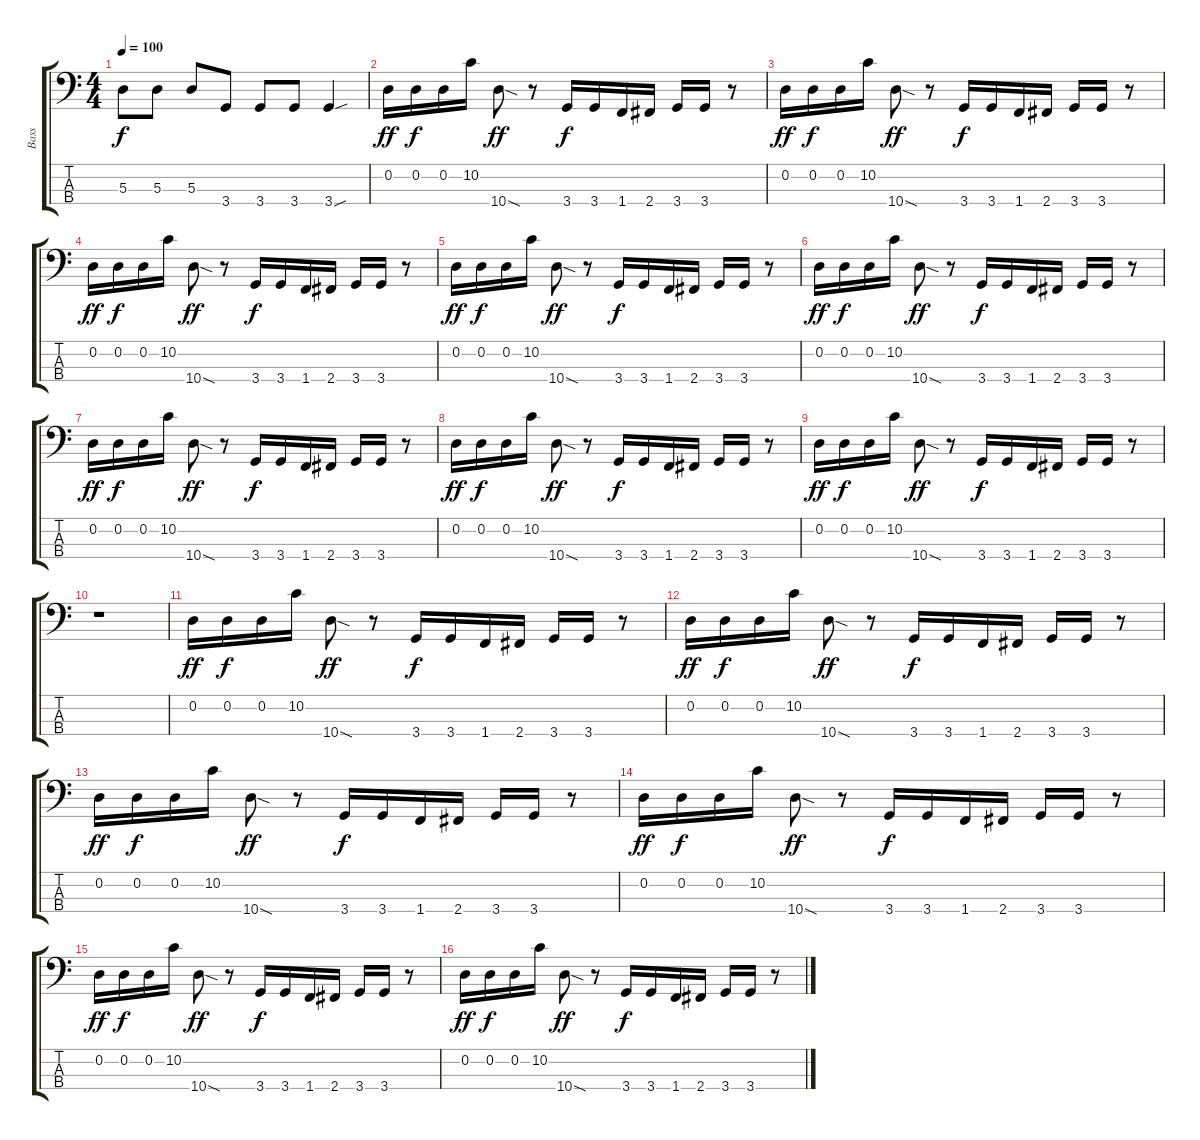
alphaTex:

\track ("Bass" "Bass") {instrument fretlessbass}
\staff {score tabs}
\tuning (G2 D2 A1 E1) {hide}
\ts (4 4)
\tempo 100
\clef f4
\ks c
5.3.8{dy f} 5.3.8 5.3.8 3.4.8 3.4.8 3.4.8 3.4{sou}.4 |
0.2.16{dy ff} 0.2.16{dy f} 0.2.16 10.2.16 10.4{sod}.8{dy ff} r.8 3.4.16{dy f} 3.4.16 1.4.16 2.4.16 3.4.16 3.4.16 r.8 |
0.2.16{dy ff} 0.2.16{dy f} 0.2.16 10.2.16 10.4{sod}.8{dy ff} r.8 3.4.16{dy f} 3.4.16 1.4.16 2.4.16 3.4.16 3.4.16 r.8 |
0.2.16{dy ff} 0.2.16{dy f} 0.2.16 10.2.16 10.4{sod}.8{dy ff} r.8 3.4.16{dy f} 3.4.16 1.4.16 2.4.16 3.4.16 3.4.16 r.8 |
0.2.16{dy ff} 0.2.16{dy f} 0.2.16 10.2.16 10.4{sod}.8{dy ff} r.8 3.4.16{dy f} 3.4.16 1.4.16 2.4.16 3.4.16 3.4.16 r.8 |
0.2.16{dy ff} 0.2.16{dy f} 0.2.16 10.2.16 10.4{sod}.8{dy ff} r.8 3.4.16{dy f} 3.4.16 1.4.16 2.4.16 3.4.16 3.4.16 r.8 |
0.2.16{dy ff} 0.2.16{dy f} 0.2.16 10.2.16 10.4{sod}.8{dy ff} r.8 3.4.16{dy f} 3.4.16 1.4.16 2.4.16 3.4.16 3.4.16 r.8 |
0.2.16{dy ff} 0.2.16{dy f} 0.2.16 10.2.16 10.4{sod}.8{dy ff} r.8 3.4.16{dy f} 3.4.16 1.4.16 2.4.16 3.4.16 3.4.16 r.8 |
0.2.16{dy ff} 0.2.16{dy f} 0.2.16 10.2.16 10.4{sod}.8{dy ff} r.8 3.4.16{dy f} 3.4.16 1.4.16 2.4.16 3.4.16 3.4.16 r.8 |
r.1 |
0.2.16{dy ff} 0.2.16{dy f} 0.2.16 10.2.16 10.4{sod}.8{dy ff} r.8 3.4.16{dy f} 3.4.16 1.4.16 2.4.16 3.4.16 3.4.16 r.8 |
0.2.16{dy ff} 0.2.16{dy f} 0.2.16 10.2.16 10.4{sod}.8{dy ff} r.8 3.4.16{dy f} 3.4.16 1.4.16 2.4.16 3.4.16 3.4.16 r.8 |
0.2.16{dy ff} 0.2.16{dy f} 0.2.16 10.2.16 10.4{sod}.8{dy ff} r.8 3.4.16{dy f} 3.4.16 1.4.16 2.4.16 3.4.16 3.4.16 r.8 |
0.2.16{dy ff} 0.2.16{dy f} 0.2.16 10.2.16 10.4{sod}.8{dy ff} r.8 3.4.16{dy f} 3.4.16 1.4.16 2.4.16 3.4.16 3.4.16 r.8 |
0.2.16{dy ff} 0.2.16{dy f} 0.2.16 10.2.16 10.4{sod}.8{dy ff} r.8 3.4.16{dy f} 3.4.16 1.4.16 2.4.16 3.4.16 3.4.16 r.8 |
0.2.16{dy ff} 0.2.16{dy f} 0.2.16 10.2.16 10.4{sod}.8{dy ff} r.8 3.4.16{dy f} 3.4.16 1.4.16 2.4.16 3.4.16 3.4.16 r.8
